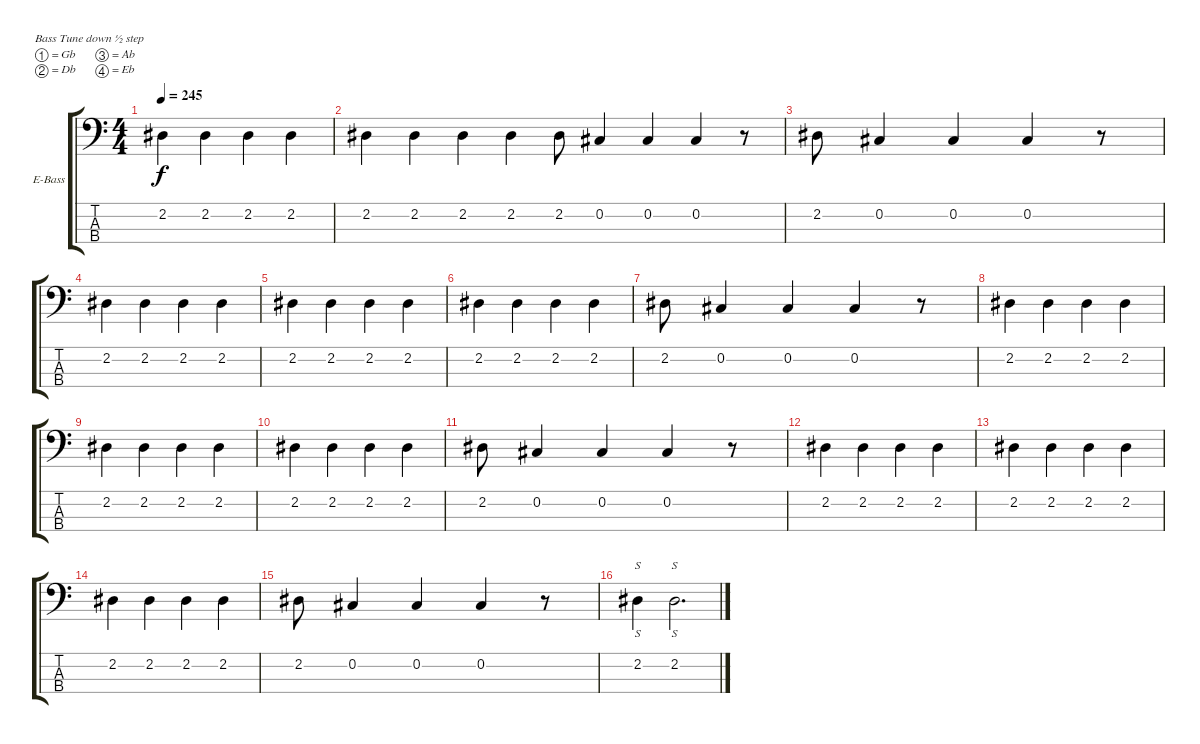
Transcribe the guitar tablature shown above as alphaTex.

\bracketExtendMode groupsimilarinstruments
\firstSystemTrackNameOrientation horizontal
\otherSystemsTrackNameOrientation horizontal
\track ("Bass Guitar" "E-Bass") {instrument electricbassfinger}
\staff {score tabs}
\tuning (Gb2 Db2 Ab1 Eb1)
\ts (4 4)
\tempo 245
\clef f4
\ks c
2.2.4{dy f} 2.2.4 2.2.4 2.2.4 |
2.2.4 2.2.4 2.2.4 2.2.4 2.2.8 0.2.4 0.2.4 0.2.4 r.8 |
2.2.8 0.2.4 0.2.4 0.2.4 r.8 |
2.2.4 2.2.4 2.2.4 2.2.4 |
2.2.4 2.2.4 2.2.4 2.2.4 |
2.2.4 2.2.4 2.2.4 2.2.4 |
2.2.8 0.2.4 0.2.4 0.2.4 r.8 |
2.2.4 2.2.4 2.2.4 2.2.4 |
2.2.4 2.2.4 2.2.4 2.2.4 |
2.2.4 2.2.4 2.2.4 2.2.4 |
2.2.8 0.2.4 0.2.4 0.2.4 r.8 |
2.2.4 2.2.4 2.2.4 2.2.4 |
2.2.4 2.2.4 2.2.4 2.2.4 |
2.2.4 2.2.4 2.2.4 2.2.4 |
2.2.8 0.2.4 0.2.4 0.2.4 r.8 |
2.2.4{s} 2.2.2{s d}
